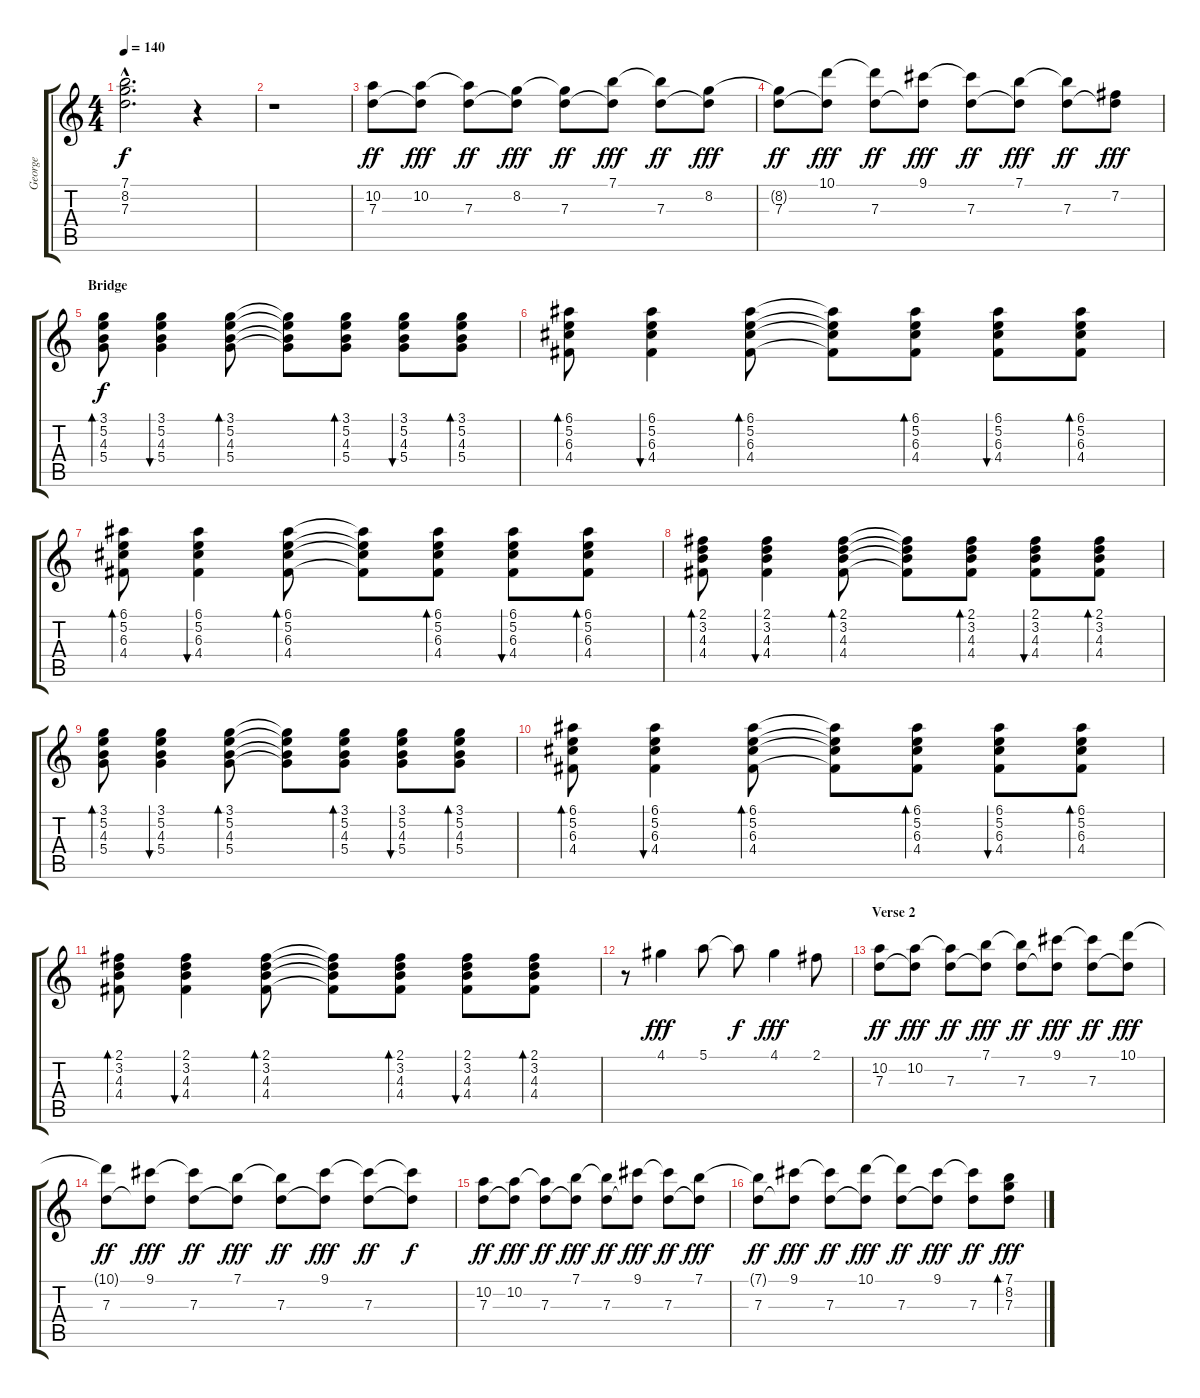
\track ("George" "George") {instrument electricguitarjazz}
\staff {score tabs}
\tuning (E4 B3 G3 D3 A2 E2) {hide}
\ts (4 4)
\tempo 140
\clef g2
\ks c
(7.1{hac t} 8.2{hac t} 7.3{hac t}).2{d dy f} r.4 |
r.1 |
(10.2 7.3).8{dy ff} (10.2 7.3{t}).8{dy fff} (10.2{t} 7.3).8{dy ff} (8.2 7.3{t}).8{dy fff} (8.2{t} 7.3).8{dy ff} (7.1 7.3{t}).8{dy fff} (7.1{t} 7.3).8{dy ff} (8.2 7.3{t}).8{dy fff} |
(8.2{t} 7.3).8{dy ff} (10.1 7.3{t}).8{dy fff} (10.1{t} 7.3).8{dy ff} (9.1 7.3{t}).8{dy fff} (9.1{t} 7.3).8{dy ff} (7.1 7.3{t}).8{dy fff} (7.1{t} 7.3).8{dy ff} (7.2 7.3{t}).8{dy fff} |
\section ("" "Bridge")
(3.1 5.2 4.3 5.4).8{bd 60 dy f volume 12} (3.1 5.2 4.3 5.4).4{bu 60} (3.1 5.2 4.3 5.4).8{bd 60} (3.1{t} 5.2{t} 4.3{t} 5.4{t}).8 (3.1 5.2 4.3 5.4).8{bd 60} (3.1 5.2 4.3 5.4).8{bu 60} (3.1 5.2 4.3 5.4).8{bd 60} |
(6.1 5.2 6.3 4.4).8{bd 60} (6.1 5.2 6.3 4.4).4{bu 60} (6.1 5.2 6.3 4.4).8{bd 60} (6.1{t} 5.2{t} 6.3{t} 4.4{t}).8 (6.1 5.2 6.3 4.4).8{bd 60} (6.1 5.2 6.3 4.4).8{bu 60} (6.1 5.2 6.3 4.4).8{bd 60} |
(6.1 5.2 6.3 4.4).8{bd 60} (6.1 5.2 6.3 4.4).4{bu 60} (6.1 5.2 6.3 4.4).8{bd 60} (6.1{t} 5.2{t} 6.3{t} 4.4{t}).8 (6.1 5.2 6.3 4.4).8{bd 60} (6.1 5.2 6.3 4.4).8{bu 60} (6.1 5.2 6.3 4.4).8{bd 60} |
(2.1 3.2 4.3 4.4).8{bd 60} (2.1 3.2 4.3 4.4).4{bu 60} (2.1 3.2 4.3 4.4).8{bd 60} (2.1{t} 3.2{t} 4.3{t} 4.4{t}).8 (2.1 3.2 4.3 4.4).8{bd 60} (2.1 3.2 4.3 4.4).8{bu 60} (2.1 3.2 4.3 4.4).8{bd 60} |
(3.1 5.2 4.3 5.4).8{bd 60} (3.1 5.2 4.3 5.4).4{bu 60} (3.1 5.2 4.3 5.4).8{bd 60} (3.1{t} 5.2{t} 4.3{t} 5.4{t}).8 (3.1 5.2 4.3 5.4).8{bd 60} (3.1 5.2 4.3 5.4).8{bu 60} (3.1 5.2 4.3 5.4).8{bd 60} |
(6.1 5.2 6.3 4.4).8{bd 60} (6.1 5.2 6.3 4.4).4{bu 60} (6.1 5.2 6.3 4.4).8{bd 60} (6.1{t} 5.2{t} 6.3{t} 4.4{t}).8 (6.1 5.2 6.3 4.4).8{bd 60} (6.1 5.2 6.3 4.4).8{bu 60} (6.1 5.2 6.3 4.4).8{bd 60} |
(2.1 3.2 4.3 4.4).8{bd 60} (2.1 3.2 4.3 4.4).4{bu 60} (2.1 3.2 4.3 4.4).8{bd 60} (2.1{t} 3.2{t} 4.3{t} 4.4{t}).8 (2.1 3.2 4.3 4.4).8{bd 60} (2.1 3.2 4.3 4.4).8{bu 60} (2.1 3.2 4.3 4.4).8{bd 60} |
r.8{volume 16} 4.1.4{dy fff} 5.1.8 5.1{t}.8{dy f} 4.1.4{dy fff} 2.1.8 |
\section ("" "Verse 2")
(10.2 7.3).8{dy ff} (10.2 7.3{t}).8{dy fff} (10.2{t} 7.3).8{dy ff} (7.1 7.3{t}).8{dy fff} (7.1{t} 7.3).8{dy ff} (9.1 7.3{t}).8{dy fff} (9.1{t} 7.3).8{dy ff} (10.1 7.3{t}).8{dy fff} |
(10.1{t} 7.3).8{dy ff} (9.1 7.3{t}).8{dy fff} (9.1{t} 7.3).8{dy ff} (7.1 7.3{t}).8{dy fff} (7.1{t} 7.3).8{dy ff} (9.1 7.3{t}).8{dy fff} (9.1{t} 7.3).8{dy ff} (9.1{t} 7.3{t}).8{dy f} |
(10.2 7.3).8{dy ff} (10.2 7.3{t}).8{dy fff} (10.2{t} 7.3).8{dy ff} (7.1 7.3{t}).8{dy fff} (7.1{t} 7.3).8{dy ff} (9.1 7.3{t}).8{dy fff} (9.1{t} 7.3).8{dy ff} (7.1 7.3{t}).8{dy fff} |
(7.1{t} 7.3).8{dy ff} (9.1 7.3{t}).8{dy fff} (9.1{t} 7.3).8{dy ff} (10.1 7.3{t}).8{dy fff} (10.1{t} 7.3).8{dy ff} (9.1 7.3{t}).8{dy fff} (9.1{t} 7.3).8{dy ff} (7.1 8.2 7.3).8{bd 240 dy fff}
